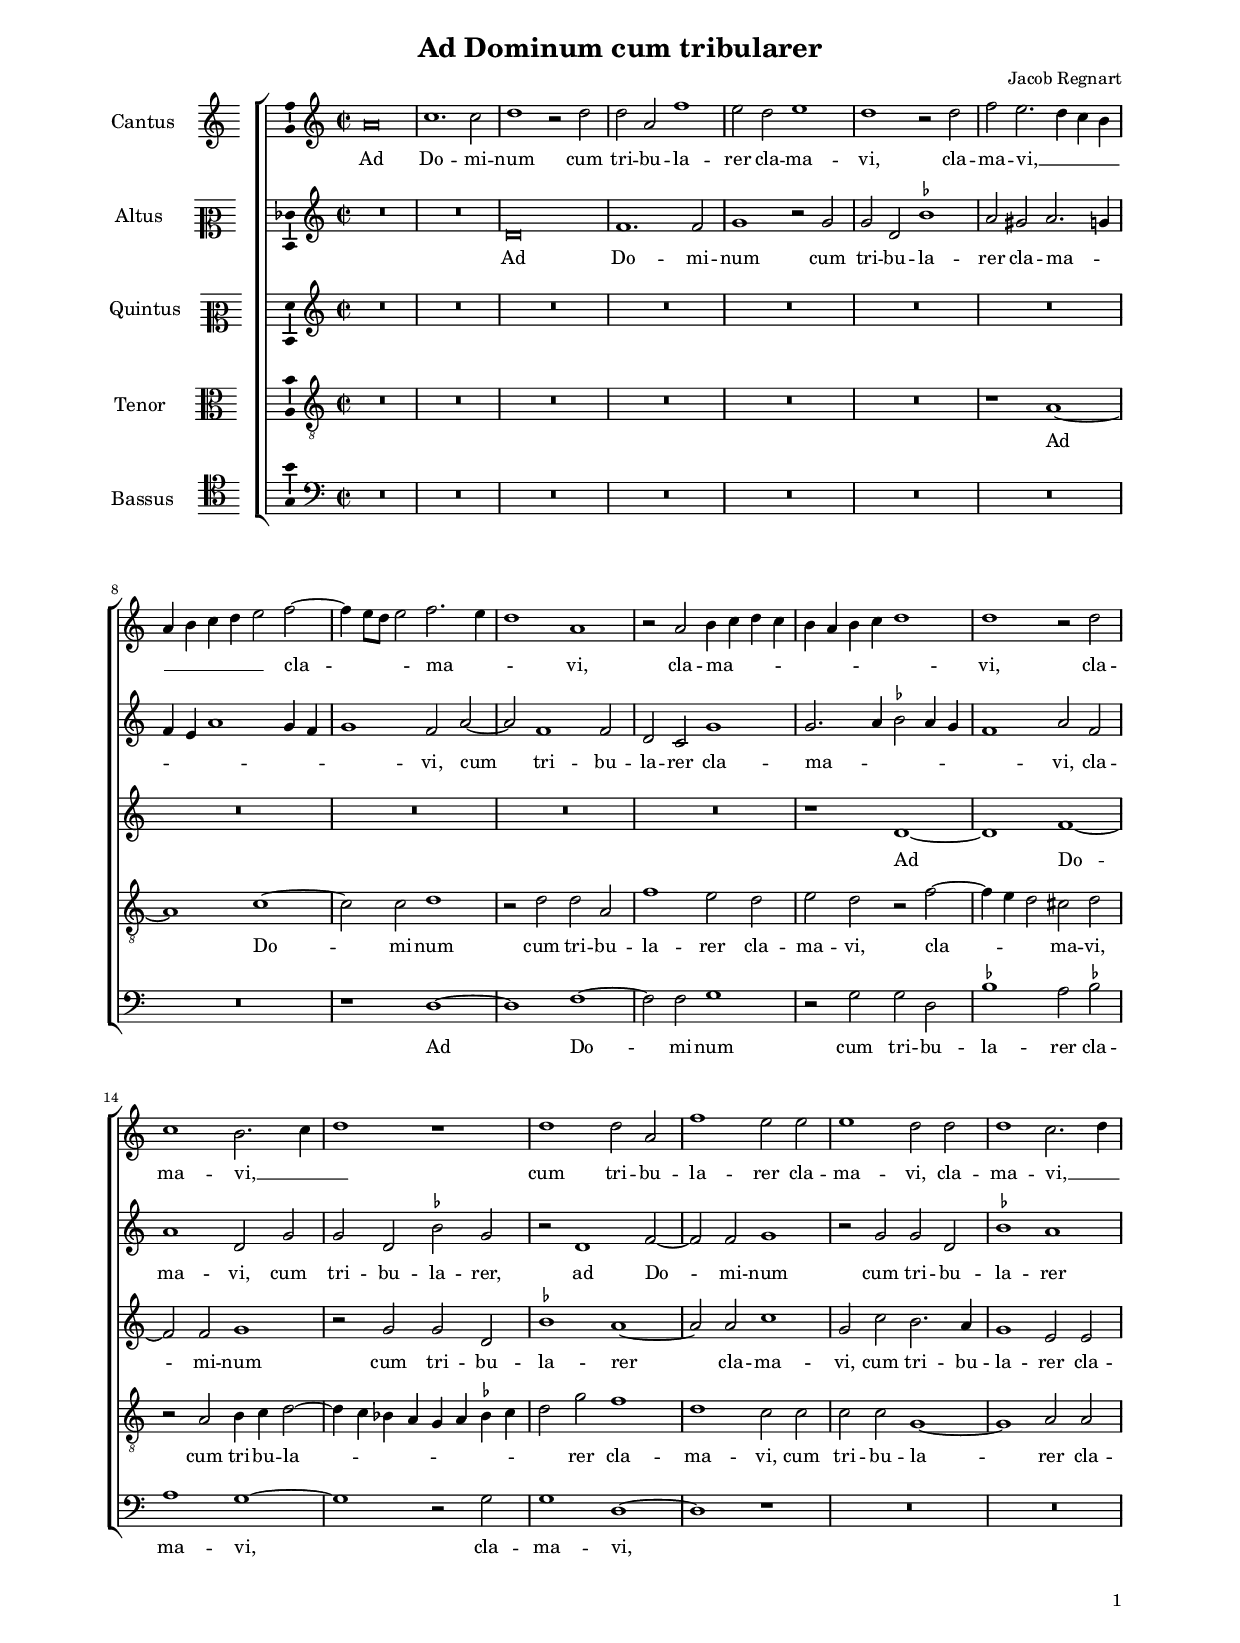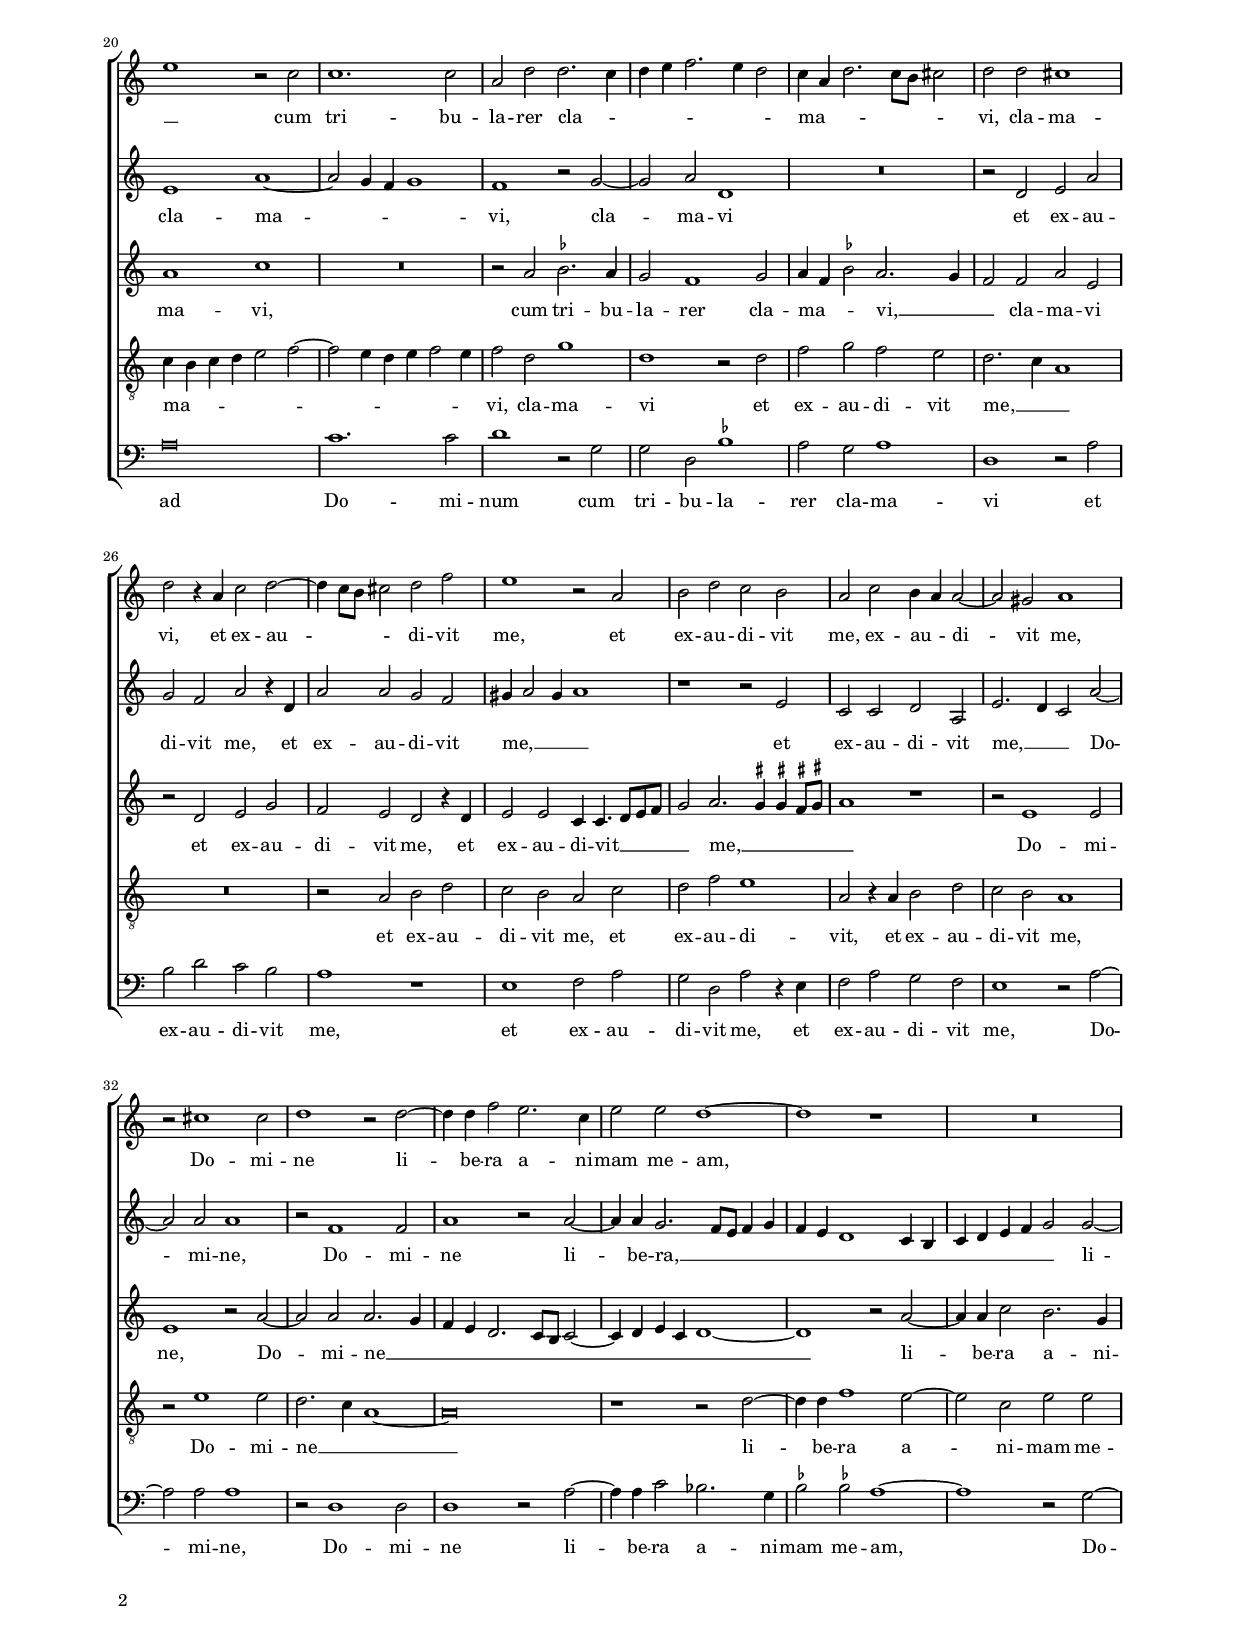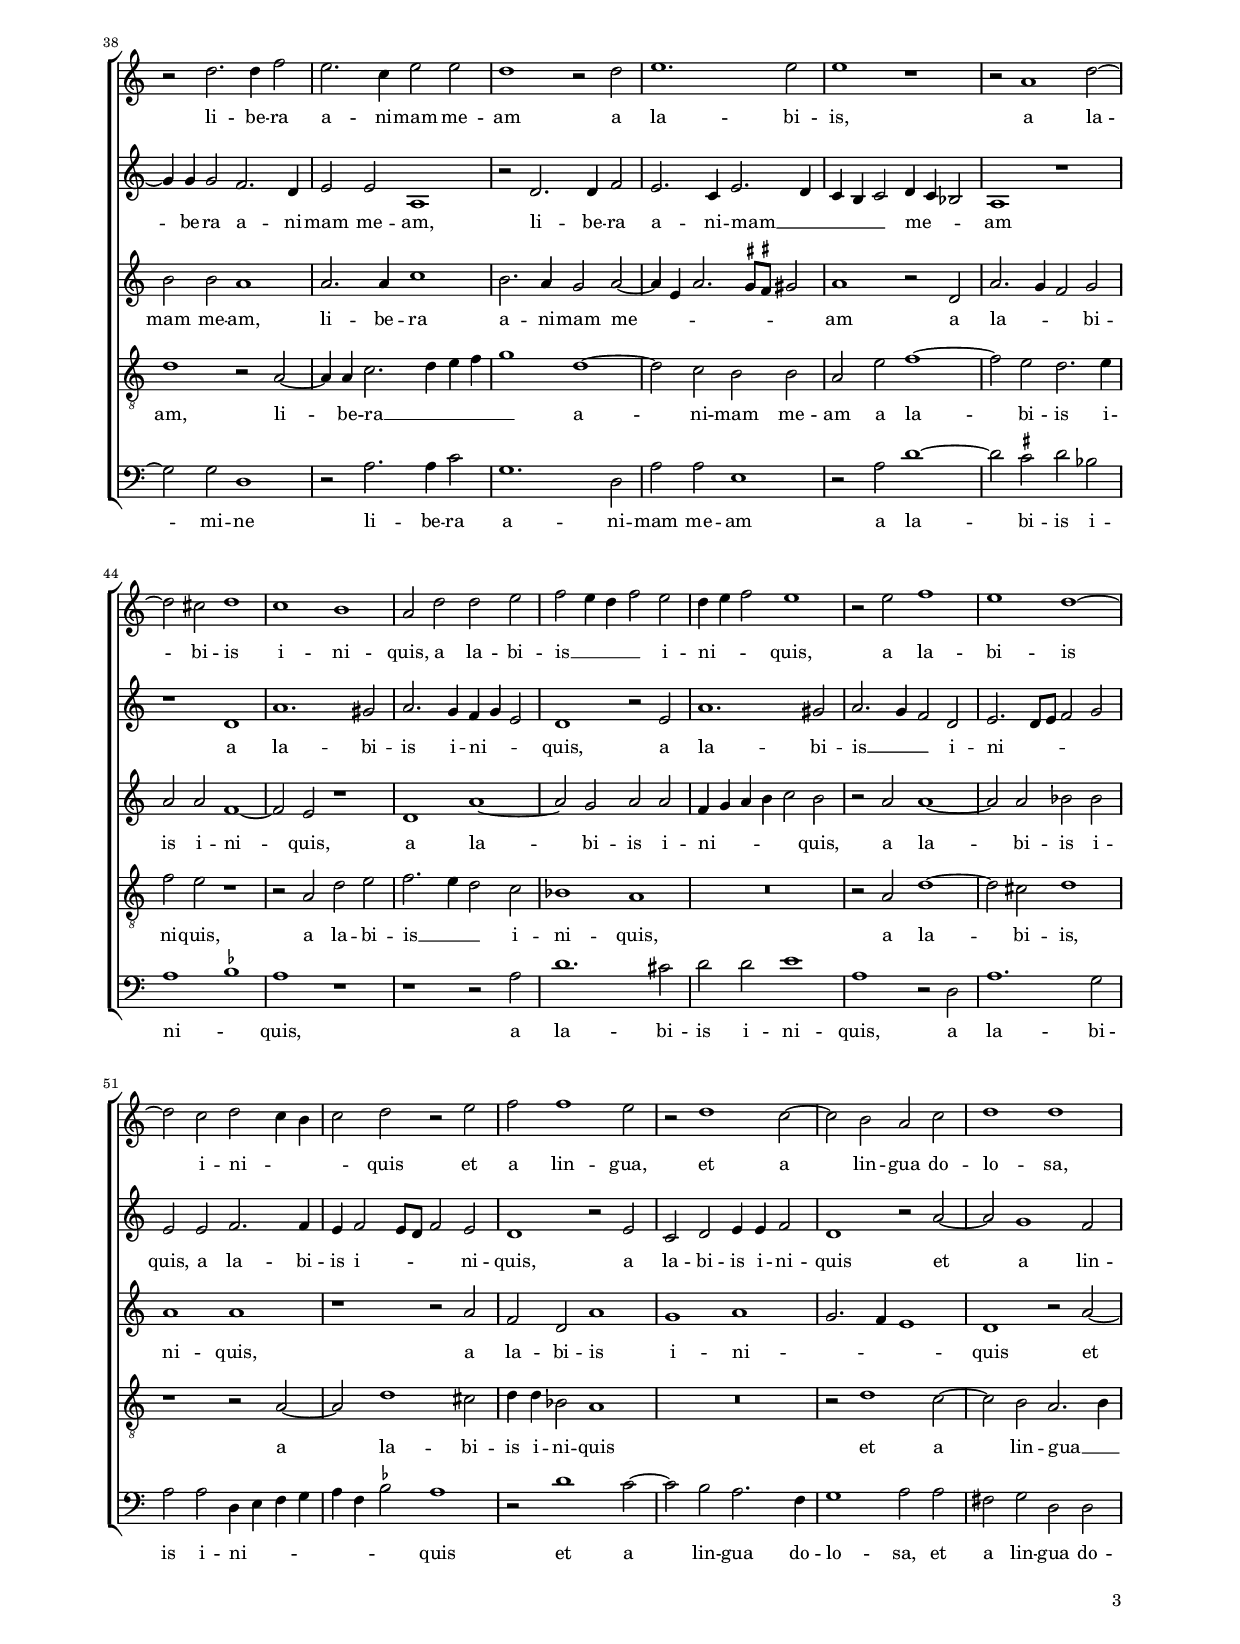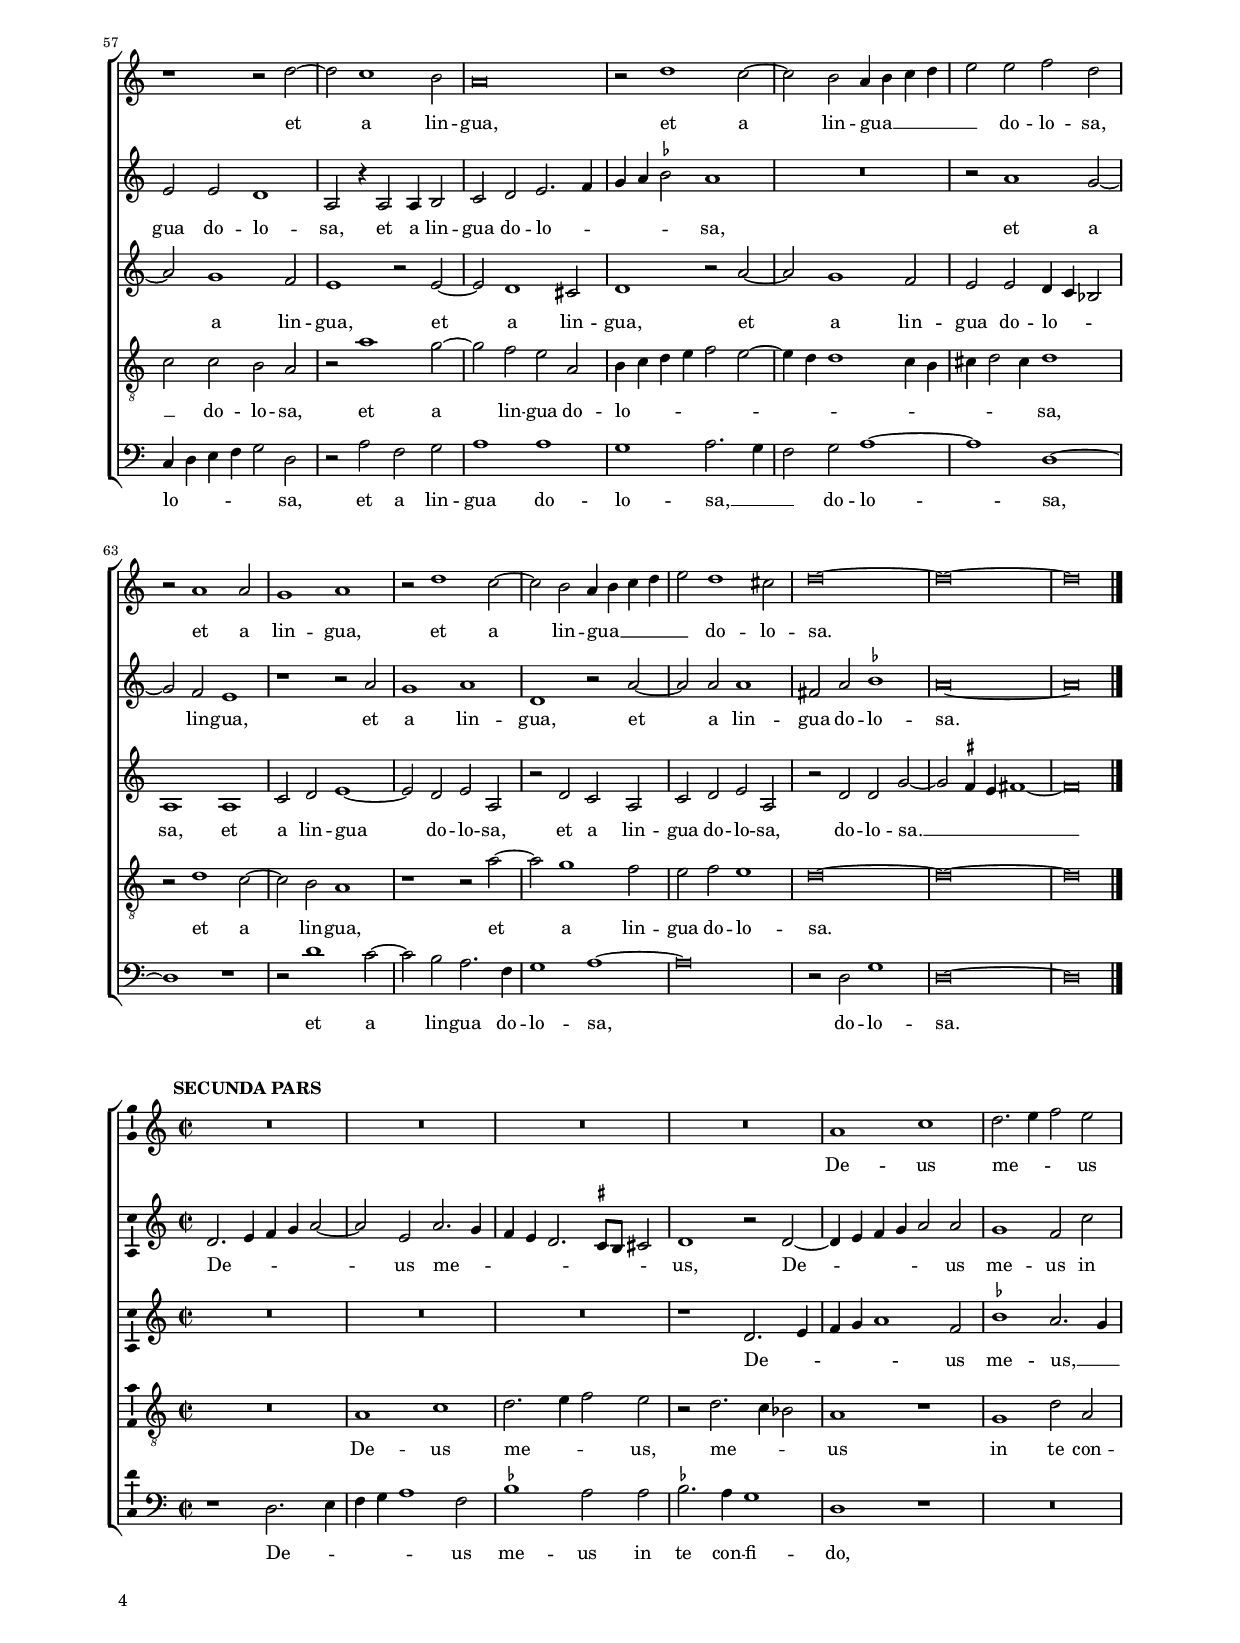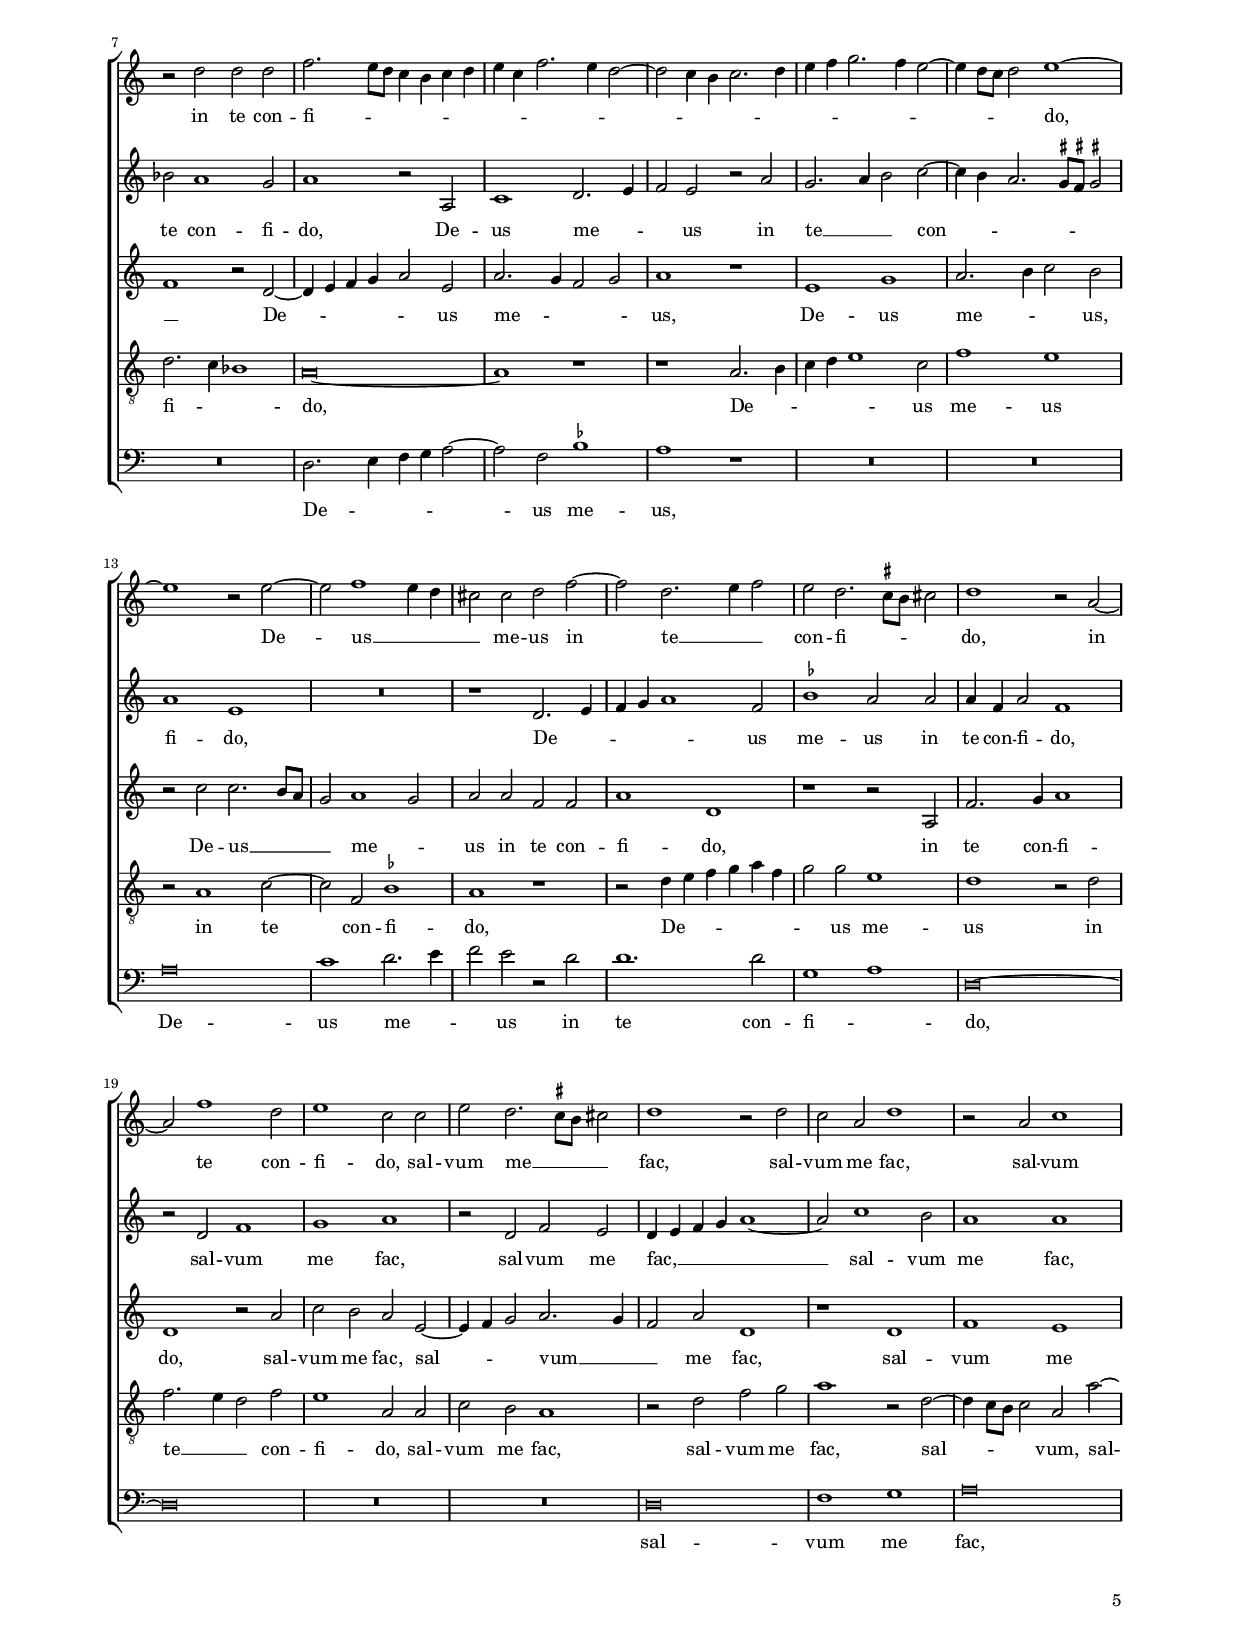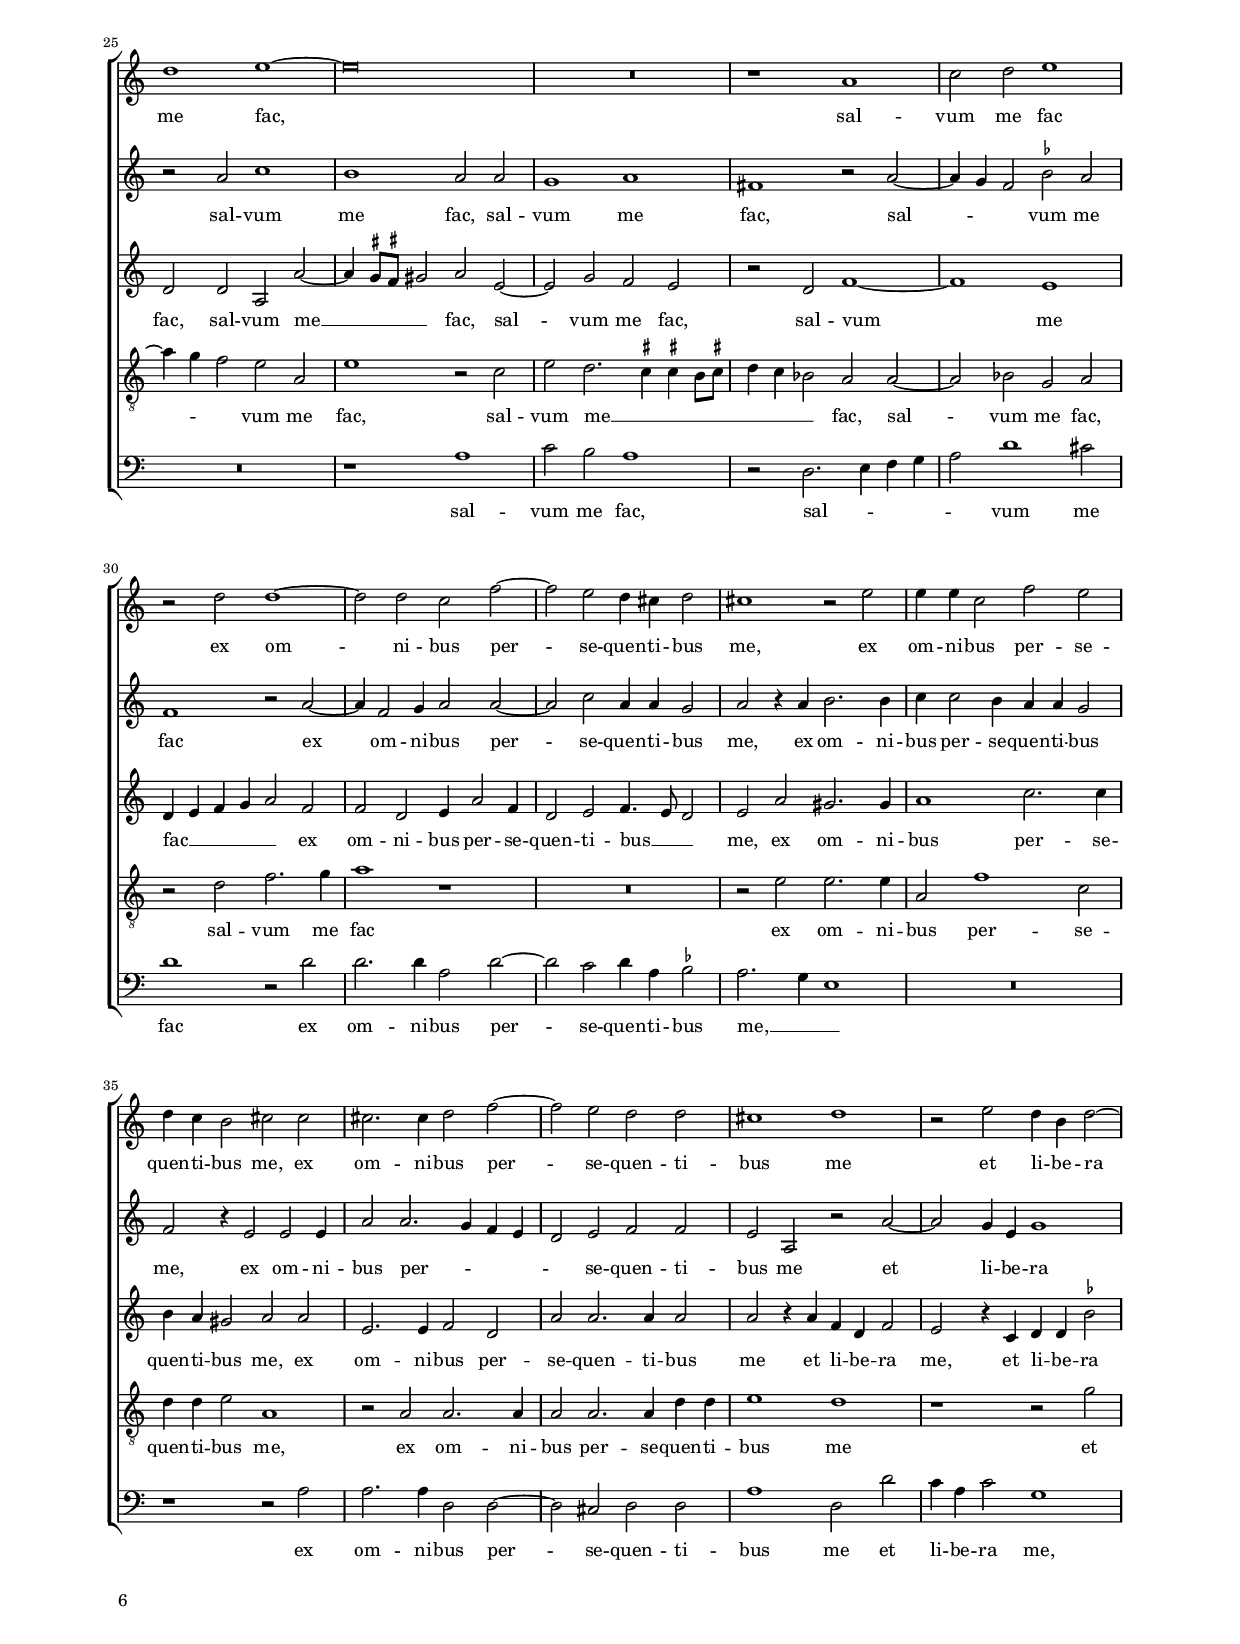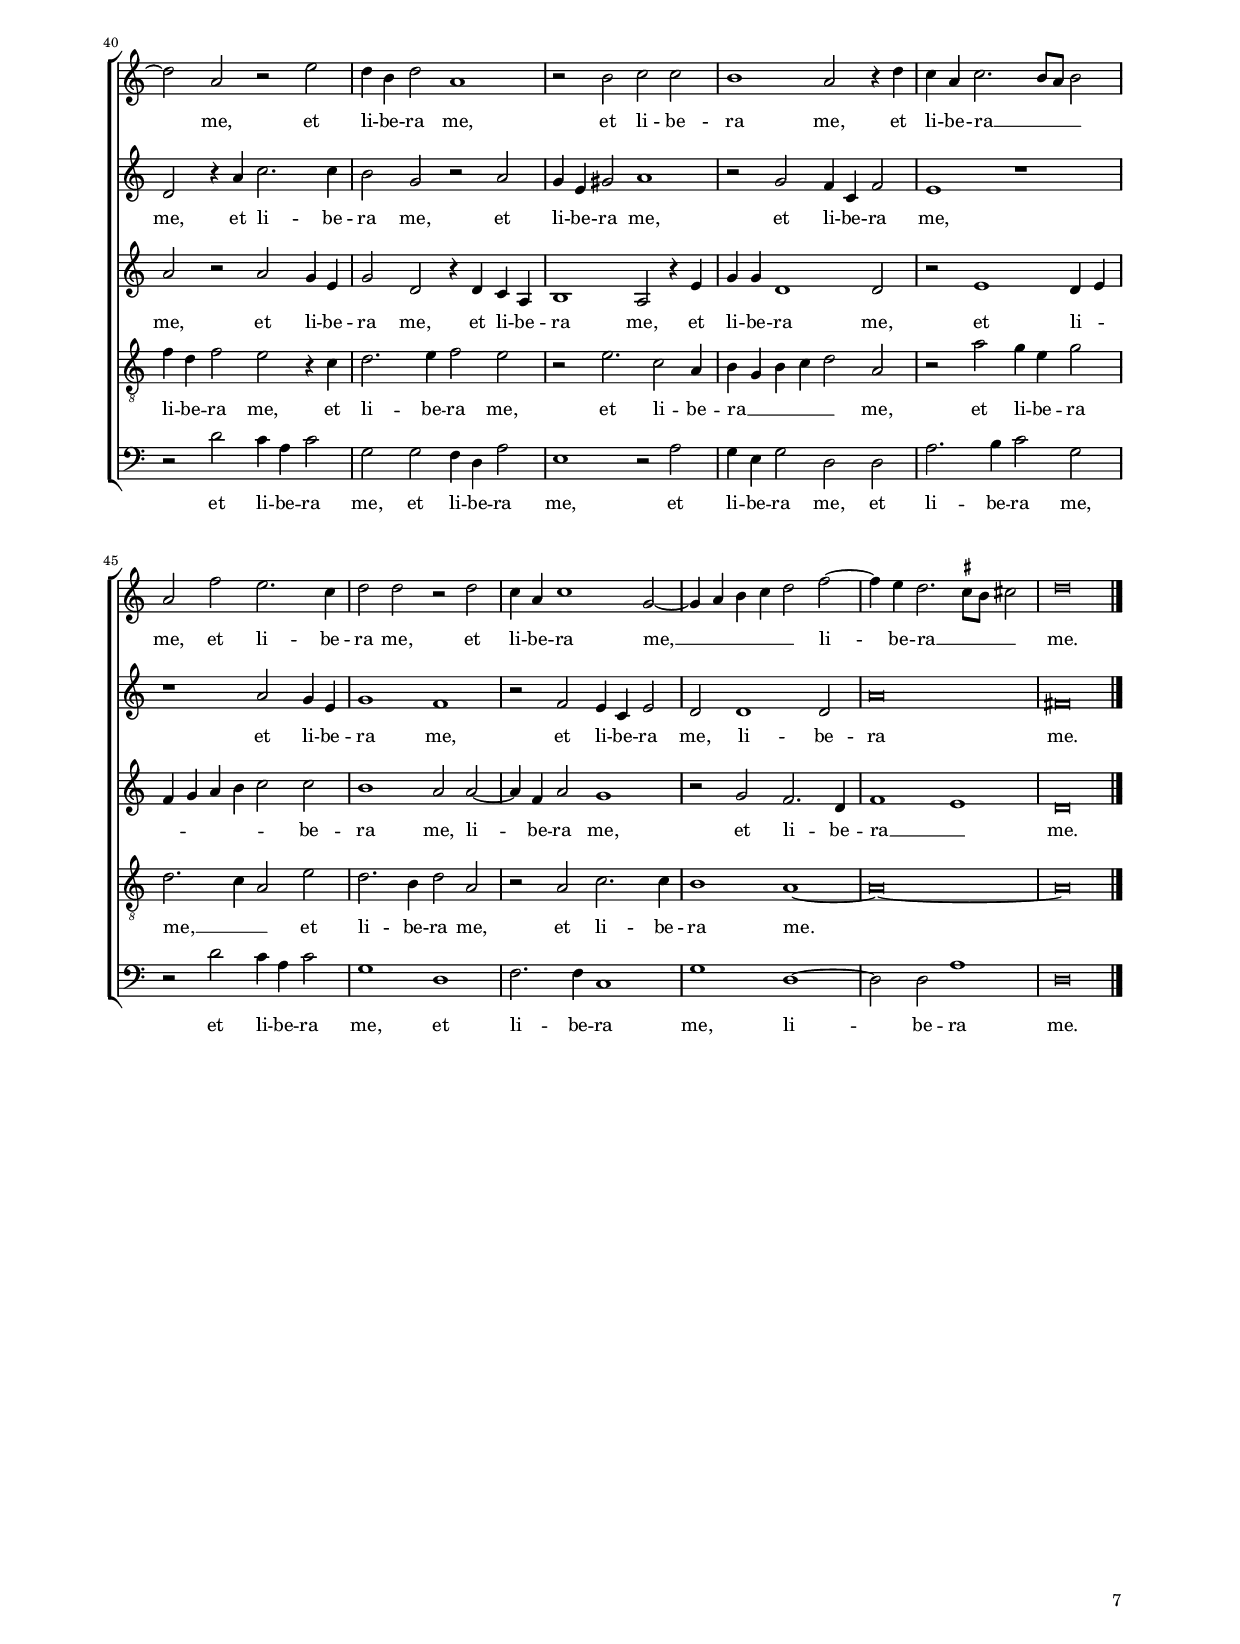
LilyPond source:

\header
{
  title="Ad Dominum cum tribularer"
  composer="Jacob Regnart"
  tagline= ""
}

\version "2.22.1"
\include "deutsch.ly"
#(set-global-staff-size 15)
% #(set-default-paper-size "letter")
#(ly:set-option 'point-and-click #f)

	
	ficta = { \once \set suggestAccidentals = ##t }
	
	forget = #(define-music-function (music) (ly:music?) #{
		\accidentalStyle forget
		$music
		\accidentalStyle default
		#})

\paper
	{
	top-margin = 1.8 \cm
	bottom-margin = 1.2 \cm
	left-margin = 2 \cm
	right-margin = 2 \cm
	ragged-bottom = ##f
	ragged-last-bottom = ##t
	print-page-number = ##f
	score-system-spacing = #'((basic-distance . 16) (minimum-distance . 14) (padding . 5) (strechability . 150))
	system-system-spacing = #'((basic-distance . 16) (minimum-distance . 14) (padding . 5) (strechability . 150))
    oddFooterMarkup=\markup   \fill-line { "" \fromproperty #'page:page-number-string }
    evenFooterMarkup=\markup  \fill-line { \fromproperty #'page:page-number-string "" }
    last-bottom-spacing = #'((basic-distance . 12) (minimum-distance . 7) (padding . 4))
%	systems-per-page = 3
    page-count = 7
%	min-systems-per-page = 3
	}

global = {
	\key c \major
	\time 2/2 \set Score.measureLength = #(ly:make-moment 2/1)
    \skip 1*2*70 \bar "|."
	}
	

incipitcantus = \markup { \score {
	{
	\set Staff.instrumentName = \markup { \fontsize #1 "Cantus" }
	\key c \major
	\clef violin
	s4 \bar ""
	}
	\layout  {
	raggedright = ##t
	indent = 1.8 \cm
	line-width = 2.5 \cm
	\context { \Staff \remove Time_signature_engraver }
	\override Staff.Clef.Y-extent = #'(0 . 0)
	}} \hspace #1 }
      
      
incipitaltus = \markup { \score {
	{
	\set Staff.instrumentName = \markup { \fontsize #1 "Altus" }
	\key c \major
	\clef mezzosoprano
	s4 \bar ""
	}
	\layout  {
	raggedright = ##t
	indent = 1.8 \cm
	line-width = 2.5 \cm
	\context { \Staff \remove Time_signature_engraver }
	\override Staff.Clef.Y-extent = #'(0 . 0)
	}} \hspace #1 }
      
      
incipitquintus = \markup { \score {
	{
	\set Staff.instrumentName = \markup { \fontsize #1 "Quintus" }
	\key c \major
	\clef mezzosoprano
	s4 \bar ""
	}
	\layout  {
	raggedright = ##t
	indent = 1.8 \cm
	line-width = 2.5 \cm
	\context { \Staff \remove Time_signature_engraver }
	\override Staff.Clef.Y-extent = #'(0 . 0)
	}} \hspace #1 }


incipittenor = \markup { \score {
	{
	\set Staff.instrumentName = \markup { \fontsize #1 "Tenor" }
	\key c \major
	\clef alto
	s4 \bar ""
	}
	\layout  {
	raggedright = ##t
	indent = 1.8 \cm
	line-width = 2.5 \cm
	\context { \Staff \remove Time_signature_engraver }
	\override Staff.Clef.Y-extent = #'(0 . 0)
	}} \hspace #1 }

      
incipitbassus = \markup { \score {
	{
	\set Staff.instrumentName = \markup { \fontsize #1 "Bassus" }
	\key c \major
	\clef tenor
	s4 \bar ""
	}
	\layout  {
	raggedright = ##t
	indent = 1.8 \cm
	line-width = 2.5 \cm
	\context { \Staff \remove Time_signature_engraver }
	\override Staff.Clef.Y-extent = #'(0 . 0)
	}} \hspace #1 }


cantus =  \relative c''
	{
	a\breve
	c1. c2
	d1 r2 d
	d2 a f'1
%5
	e2 d e1 |
	d1 r2 d
	f2 e2. d4 c h \break
	a4 h c d e2 f~
	f4 e8 d e2 f2. e4
%10
	d1 a |
	r2 a h4 c d c
	h4 a h c d1
	d1 r2 d \break
	c1 h2. c4
%15
	d1 r |
	d1 d2 a
	f'1 e2 e
	e1 d2 d
	d1 c2. d4 \pageBreak
%20
	e1 r2 c |
	c1. c2
	a2 d d2. c4
	d4 e f2. e4 d2
	c4 a d2. c8 h cis2
%25
	d2 d cis1 | \break
	d2 r4 a c2 d~
	d4 c8 h cis2 d f
	e1 r2 a,
	h2 d c h
%30
	a2 c h4 a a2~ |
	a2 gis a1 \break
	r2 cis1 cis2
	d1 r2 d~
	d4 d f2 e2. c4
%35
	e2 e d1~ |
	d1 r
	R\breve \pageBreak
	r2 d2. d4 f2
	e2. c4 e2 e
%40
	d1 r2 d |
	e1. e2
	e1 r
	r2 a,1 d2~ \break
	d2 cis d1
%45
	c1 h |
	a2 d d e
	f2 e4 d f2 e
	d4 e f2 e1
	r2 e f1
%50
	e1 d~ | \break
	d2 c d c4 h
	c2 d r e
	f2 f1 e2
	r2 d1 c2~
%55
	c2 h a c |
	d1 d \pageBreak
	r1 r2 d~
	d2 c1 h2
	a\breve
%60
	r2 d1 c2~ |
	c2 h a4 h c d
	e2 e f d \break
	r2 a1 a2
	g1 a
%65
	r2 d1 c2~ |
	c2 h a4 h c d
	e2 d1 cis2
	d\breve~
	d\breve~
%70
    d\breve |
    }


altus =  \relative c'
    {
	R\breve
	R\breve
	d\breve
	f1. f2
%5
	g1 r2 g |
	g2 d \ficta b'1
	a2 gis a2. g4
	f4 e a1 g4 f
	g1 f2 a~
%10
	a2 f1 f2 |
	d2 c g'1
	g2. a4 \ficta b2 a4 g
	f1 a2 f
	a1 d,2 g
%15
	g2 d \ficta b' g |
	r2 d1 f2~
	f2 f g1
	r2 g g2 d
	\ficta b'1 a
%20
	e1 a~ |
	a2 g4 f g1
	f1 r2 g~
	g2 a d,1
	R\breve
%25
	r2 d e a |
	g2 f a r4 d,
	a'2 a g f
	gis4 a2 gis4 a1
	r1 r2 e
%30
	c2 c d a |
	e'2. d4 c2 a'~
	a2 a a1
	r2 f1 f2
	a1 r2 a~
%35
	a4 a g2. f8 e f4 g |
	f4 e d1 c4 h
	c4 d e f g2 g~
	g4 g g2 f2. d4
	e2 e a,1
%40
	r2 d2. d4 f2 |
	e2. c4 e2. d4
	c4 h c2 d4 c b2
	a1 r
	r1 d
%45
	a'1. gis2 |
	a2. g4 f g e2
	d1 r2 e
	a1. gis2
	a2. g4 f2 d
%50
	e2. d8 e f2 g |
	e2 e f2. f4
	e4 f2 e8 d f2 e
	d1 r2 e
	c2 d e4 e f2
%55
	d1 r2 a'~ |
	a2 g1 f2
	e2 e d1
	a2 r4 a2 a4 h2
	c2 d e2. f4
%60
	g4 a \ficta b2 a1 |
	R\breve
	r2 a1 g2~
	g2 f e1
	r1 r2 a
%65
	g1 a |
	d,1 r2 a'~
	a2 a a1
	fis2 a \ficta b1
	a\breve~
%70
    a\breve |
	}


quintus =  \relative c'
	{
	R\breve
	R\breve
	R\breve
	R\breve
%5
	R\breve |
	R\breve
	R\breve
	R\breve
	R\breve
%10
	R\breve |
	R\breve
	r1 d~
	d1 f~
	f2 f g1
%15
	r2 g g d |
	\ficta b'1 a~
	a2 a c1
	g2 c h2. a4
	g1 e2 e
%20
	a1 c |
	R\breve
	r2 a \ficta b2. a4
	g2 f1 g2
	a4 f \ficta b2 a2. g4
%25
	f2 f a e |
	r2 d e g
	f2 e d r4 d
	e2 e c4 c4. d8 e f
	g2 a2. \ficta gis4 \ficta gis! \ficta fis8 \ficta gis!
%30
	a1 r |
	r2 e1 e2
	e1 r2 a~
	a2 a a2. g4
	f4 e d2. c8 h c2~
%35
	c4 d e c d1~ |
	d1 r2 a'~
	a4 a c2 h2. g4
	h2 h a1
	a2. a4 c1
%40
	h2. a4 g2 a~ |
	a4 e a2. \ficta gis8 \ficta fis gis!2
	a1 r2 d,
	a'2. g4 f2 g
	a2 a f1~
%45
	f2 e r1 |
	d1 a'~
	a2 g a a
	f4 g a h c2 h
	r2 a a1~
%50
	a2 a b b |
	a1 a
	r1 r2 a
	f2 d a'1
	g1 a
%55
	g2. f4 e1 |
	d1 r2 a'~
	a2 g1 f2
	e1 r2 e~
	e2 d1 cis2
%60
	d1 r2 a'~ |
	a2 g1 f2
	e2 e d4 c b2
	a1 a
	c2 d e1~
%65
	e2 d e a, |
	r2 d c a
	c2 d e a,
	r2 d d g~
	g2 \ficta fis4 e fis!1~
%70
    fis\breve |
	}


tenor  =  \relative c'
	{
	R\breve
	R\breve
	R\breve
	R\breve
%5
	R\breve |
	R\breve
	r1 a~
	a1 c~
	c2 c d1
%10
	r2 d d a |
	f'1 e2 d
	e2 d r f~
	f4 e d2 cis d
	r2 a h4 c d2~
%15
	d4 c b a g a \ficta b! c |
	d2 g f1
	d1 c2 c
	c2 c g1~
	g1 a2 a
%20
	c4 h c d e2 f~ |
	f2 e4 d e4 f2 e4
	f2 d g1
	d1 r2 d
	f2 g f e
%25
	d2. c4 a1 |
	R\breve
	r2 a h d
	c2 h a c
	d2 f e1
%30
	a,2 r4 a h2 d |
	c2 h a1
	r2 e'1 e2
	d2. c4 a1~
	a\breve
%35
	r1 r2 d~ |
	d4 d f1 e2~
	e2 c e e
	d1 r2 a~
	a4 a c2. d4 e f
%40
	g1 d~ |
	d2 c h h
	a2 e' f1~
	f2 e d2. e4
	f2 e r1
%45
	r2 a, d e |
	f2. e4 d2 c
	b1 a
	R\breve
	r2 a d1~
%50
	d2 cis d1 |
	r1 r2 a~
	a2 d1 cis2
	d4 d b2 a1
	R\breve
%55
	r2 d1 c2~ |
	c2 h a2. h4
	c2 c h a
	r2 a'1 g2~
	g2 f e a,
%60
	h4 c d e f2 e~ |
	e4 d d1 c4 h
	cis4 d2 cis4 d1
	r2 d1 c2~
	c2 h a1
%65
	r1 r2 a'~ |
	a2 g1 f2
	e2 f e1
	d\breve~
	d\breve~
%70
	d\breve |
    }


bassus  =  \relative c
	{
	R\breve
	R\breve
	R\breve
	R\breve
%5
	R\breve |
	R\breve
	R\breve
	R\breve
	r1 d~
%10
	d1 f~ |
	f2 f g1
	r2 g g d
	\ficta b'1 a2 \ficta b!
	a1 g~
%15
	g1 r2 g |
	g1 d~
	d1 r
	R\breve
	R\breve
%20
	a'\breve |
	c1. c2
	d1 r2 g,
	g2 d \ficta b'1
	a2 g a1
%25
	d,1 r2 a' |
	h2 d c h
	a1 r
	e1 f2 a
	g2 d a'2 r4 e
%30
	f2 a g f |
	e1 r2 a~
	a2 a a1
	r2 d,1 d2
	d1 r2 a'~
%35
	a4 a c2 b2. g4 |
	\ficta b2 \ficta b! a1~
	a1 r2 g~
	g2 g d1
	r2 a'2. a4 c2
%40
	g1. d2 |
	a'2 a e1
	r2 a d1~
	d2 \ficta cis2 d2 b
	a1 \ficta b
%45
	a1 r |
	r1 r2 a
	d1. cis2
	d2 d e1
	a,1 r2 d,
%50
	a'1. g2 |
	a2 a d,4 e f g
	a4 f \ficta b2 a1
	r2 d1 c2~
	c2 h a2. f4
%55
	g1 a2 a |
	fis2 g d d
	c4 d e f g2 d
	r2 a' f g
	a1 a
%60
	g1 a2. g4 |
	f2 g a1~
	a1 d,~
	d1 r
	r2 d'1 c2~
%65
	c2 h a2. f4 |
	g1 a~
	a\breve
	r2 d, g1
	d\breve~
%70
    d\breve |
	}


lyricscantus = \lyricmode {
	Ad Do -- mi -- num cum tri -- bu -- la -- rer cla -- ma -- vi,
        cla -- ma -- vi, __ _ _ _ _ _ _ _ _
        cla -- _ _ _ ma -- _ _ vi,
        cla -- ma -- _ _ _ _ _ _ _ _ vi,
        cla -- ma -- vi, __ _ _
        cum tri -- bu -- la -- rer cla -- ma -- vi,
        cla -- ma -- vi, __ _ _
        cum tri -- bu -- la -- rer cla -- _ _ _ _ _ _ ma -- _ _ _ _ _ vi,
        cla -- ma -- vi,
        et ex -- au -- _ _ _ di -- vit me,
        et ex -- au -- di -- vit me,
        ex -- au -- _ di -- vit me,
        Do -- mi -- ne
        li -- be -- ra a -- ni -- mam me -- am,
        li -- be -- ra a -- ni -- mam me -- am
        a la -- bi -- is,
        a la -- bi -- is i -- ni -- quis,
        a la -- bi -- is __ _ _ _ i -- ni -- _ _ quis,
        a la -- bi -- is i -- ni -- _ _ _ quis
        et a lin -- gua,
        et a lin -- gua do -- lo -- sa,
        et a lin -- gua,
        et a lin -- gua __ _ _ _ _ do -- lo -- sa,
        et a lin -- gua,
        et a lin -- gua __ _ _ _ _ do -- lo -- sa.
	}


lyricsaltus = \lyricmode {
	Ad Do -- mi -- num cum tri -- bu -- la -- rer cla -- ma -- _ _ _ _ _ _ _ vi,
        cum tri -- bu -- la -- rer cla -- ma -- _ _ _ _ _ vi,
        cla -- ma -- vi,
        cum tri -- bu -- la -- rer,
        ad Do -- mi -- num cum tri -- bu -- la -- rer cla -- ma -- _ _ _ vi,
        cla -- ma -- vi
        et ex -- au -- di -- vit me,
        et ex -- au -- di -- vit me, __ _ _ _
        et ex -- au -- di -- vit me, __ _ _
        Do -- mi -- ne,
        Do -- mi -- ne
        li -- be -- ra, __ _ _ _ _ _ _ _ _ _ _ _ _ _ _
        li -- be -- ra a -- ni -- mam me -- am,
        li -- be -- ra a -- ni -- mam __ _ _ _ _ me -- _ _ am
        a la -- bi -- is i -- ni -- _ _ quis,
        a la -- bi -- is __ _ _ i -- ni -- _ _ _ _ quis,
        a la -- bi -- is i -- _ _ _ ni -- quis,
        a la -- bi -- is i -- ni -- quis
        et a lin -- gua do -- lo -- sa,
        et a lin -- gua do -- lo -- _ _ _ _ sa,
        et a lin -- gua,
        et a lin -- gua,
        et a lin -- gua do -- lo -- sa.
	}


lyricsquintus = \lyricmode {
	Ad Do -- mi -- num cum tri -- bu -- la -- rer cla -- ma -- vi,
        cum tri -- bu -- la -- rer cla -- ma -- vi,
        cum tri -- bu -- la -- rer cla -- ma -- _ _ vi, __ _ _
        cla -- ma -- vi
        et ex -- au -- di -- vit me,
        et ex -- au -- di -- vit __ _ _ _ _ me, __ _ _ _ _ _
        Do -- mi -- ne,
        Do -- mi -- ne __ _ _ _ _ _ _ _ _ _ _ _
        li -- be -- ra a -- ni -- mam me -- am,
        li -- be -- ra a -- ni -- mam me -- _ _ _ _ _ am
        a la -- _ _ bi -- is i -- ni -- quis,
        a la -- bi -- is i -- ni -- _ _ _ _ quis,
        a la -- bi -- is i -- ni -- quis,
        a la -- bi -- is i -- ni -- _ _ _ quis
        et a lin -- gua,
        et a lin -- gua,
        et a lin -- gua do -- lo -- _ _ sa,
        et a lin -- gua do -- lo -- sa,
        et a lin -- gua do -- lo -- sa,
        do -- lo -- sa. __ _ _ _
	}


lyricstenor = \lyricmode {
	Ad Do -- mi -- num cum tri -- bu -- la -- rer cla -- ma -- vi,
        cla -- _ _ ma -- vi,
        cum tri -- bu -- la -- _ _ _ _ _ _ _ _ rer cla -- ma -- vi,
        cum tri -- bu -- la -- rer cla -- ma -- _ _ _ _ _ _ _ _ _ _ vi,
        cla -- ma -- vi
        et ex -- au -- di -- vit me, __ _ _
        et ex -- au -- di -- vit me,
        et ex -- au -- di -- vit,
        et ex -- au -- di -- vit me,
        Do -- mi -- ne __ _ _
        li -- be -- ra a -- ni -- mam me -- am,
        li -- be -- ra __ _ _ _ _ a -- ni -- mam me -- am
        a la -- bi -- is i -- ni -- quis,
        a la -- bi -- is __ _ _ i -- ni -- quis,
        a la -- bi -- is,
        a la -- bi -- is i -- ni -- quis
        et a lin -- gua __ _ _ do -- lo -- sa,
        et a lin -- gua do -- lo -- _ _ _ _ _ _ _ _ _ _ _ _ sa,
        et a lin -- gua,
        et a lin -- gua do -- lo -- sa.
	}


lyricsbassus = \lyricmode {
	Ad Do -- mi -- num cum tri -- bu -- la -- rer cla -- ma -- vi,
        cla -- ma -- vi,
        ad Do -- mi -- num cum tri -- bu -- la -- rer cla -- ma -- vi
        et ex -- au -- di -- vit me,
        et ex -- au -- di -- vit me,
        et ex -- au -- di -- vit me,
        Do -- mi -- ne,
        Do -- mi -- ne
        li -- be -- ra a -- ni -- mam me -- am,
        Do -- mi -- ne
        li -- be -- ra a -- ni -- mam me -- am
        a la -- bi -- is i -- ni -- _ quis,
        a la -- bi -- is i -- ni -- quis,
        a la -- bi -- is i -- ni -- _ _ _ _ _ _ quis
        et a lin -- gua do -- lo -- sa,
        et a lin -- gua do -- lo -- _ _ _ _ sa,
        et a lin -- gua do -- lo -- sa, __ _ _
        do -- lo -- sa,
        et a lin -- gua do -- lo -- sa,
        do -- lo -- sa.
	}


\score
{  
	\transpose c c {
	\new ChoirStaff \with { \override StaffGrouper.staff-staff-spacing.basic-distance = #12 }
	<<

	\new Staff << \global
	\new Voice="v1" {
		\set Staff.instrumentName=\incipitcantus
		\set Staff.midiInstrument = "reed organ"
		\clef violin
		\cantus }
	\new Lyrics \lyricsto "v1" {\lyricscantus }
	>>


	\new Staff << \global
	\new Voice="v2" {
		\set Staff.instrumentName=\incipitaltus
		\set Staff.midiInstrument = "reed organ"
        \clef violin % "G_8"
		\altus}
	\new Lyrics \lyricsto "v2" {\lyricsaltus }
	>>


	\new Staff << \global
	\new Voice="v5" {
		\set Staff.instrumentName=\incipitquintus
		\set Staff.midiInstrument = "reed organ"
        \clef violin % "G_8"
		\quintus}
	\new Lyrics \lyricsto "v5" {\lyricsquintus }
	>>


	\new Staff << \global
	\new Voice="v3" {
		\set Staff.instrumentName=\incipittenor
		\set Staff.midiInstrument = "reed organ"
		\clef "G_8"
		\tenor }
	\new Lyrics \lyricsto "v3" {\lyricstenor }
	>>


	\new Staff << \global
	\new Voice="v4" {
		\set Staff.instrumentName=\incipitbassus
		\set Staff.midiInstrument = "reed organ"
		\clef bass
		\bassus }
	\new Lyrics \lyricsto "v4" {\lyricsbassus}
	>>

	>>
	} % transpose

	\layout
	{
	indent = 2.5 \cm
	\context { \Staff \override TimeSignature.break-visibility = #end-of-line-invisible }
	\context { \Lyrics \override VerticalAxisGroup.nonstaff-relatedstaff-spacing.padding = #1.4 }
%	\context { \Lyrics \override LyricText.font-size = #1 }
	\context { \Staff \consists "Ambitus_engraver" }
	\context { \Score \override BarNumber.padding = #2 }
	\context { \Voice \override NoteHead.style = #'baroque }
	}


\midi
	{
    \tempo 2 = 90
	}

}

%%%%%%%%%%%%%%%%%%%%  SECUNDA PARS %%%%%%%%%%%%%%%%%%%%


global = {
	\key c \major
	\time 2/2 \set Score.measureLength = #(ly:make-moment 2/1)
    \skip 1*2*50 \bar "|."
	}


cantus =  \relative c''
	{
	R\breve
	R\breve
	R\breve
	R\breve
%5
	a1 c |
	d2. e4 f2 e \pageBreak
	r2 d d d
	f2. e8 d c4 h c d
	e4 c f2. e4 d2~
%10
	d2 c4 h c2. d4 |
	e4 f g2. f4 e2~
	e4 d8 c d2 e1~ \break
	e1 r2 e~
	e2 f1 e4 d
%15
	cis2 cis d f~ |
	f2 d2. e4 f2
	e2 d2. \ficta cis8 h cis!2
	d1 r2 a~ \break
	a2 f'1 d2
%20
	e1 c2 c |
	e2 d2. \ficta cis8 h cis!2
	d1 r2 d
	c2 a d1
	r2 a c1 \pageBreak
%25
	d1 e~ |
	e\breve
	R\breve
	r1 a,
	c2 d e1 \break
%30
	r2 d d1~ |
	d2 d c f~
	f2 e d4 cis d2
	cis1 r2 e
	e4 e c2 f e \break
%35
	d4 c h2 cis cis |
	cis2. cis4 d2 f~
	f2 e d d
	cis1 d
	r2 e d4 h d2~ \pageBreak
%40
	d2 a r e' |
	d4 h d2 a1
	r2 h c c
	h1 a2 r4 d
	c4 a c2. h8 a h2 \break
%45
	a2 f' e2. c4 |
	d2 d r d
	c4 a c1 g2~
	g4 a h c d2 f~
	f4 e d2. \ficta cis8 h cis!2
%50
	d\breve |
    }


altus =  \relative c'
    {
	d2. e4 f g a2~
	a2 e a2. g4
	f4 e d2. \ficta cis8 h cis!2
	d1 r2 d~
%5
	d4 e f g a2 a |
	g1 f2 c'
	b2 a1 g2
	a1 r2 a,
	c1 d2. e4
%10
	f2 e r a |
	g2. a4 h2 c~
	c4 h a2. \ficta gis8 \ficta fis \ficta gis!2
	a1 e
	R\breve
%15
	r1 d2. e4 |
	f4 g a1 f2
	\ficta b1 a2 a
	a4 f a2 f1
	r2 d f1
%20
	g1 a |
	r2 d, f e
	d4 e f g a1~
	a2 c1 h2
	a1 a
%25
	r2 a c1 |
	h1 a2 a
	g1 a
	fis1 r2 a~
	a4 g f2 \ficta b a
%30
	f1 r2 a~ |
	a4 f2 g4 a2 a~
	a2 c a4 a g2
	a2 r4 a h2. h4
	c4 c2 h4 a a g2
%35
	f2 r4 e2 e e4 |
	a2 a2. g4 f e
	d2 e f f
	e2 a, r a'~
	a2 g4 e g1
%40
	d2 r4 a' c2. c4 |
	h2 g r a
	g4 e gis2 a1
	r2 g f4 c f2
	e1 r
%45
	r1 a2 g4 e |
	g1 f
	r2 f e4 c e2
	d2 d1 d2
	a'\breve
%50
	fis\breve |
	}


quintus =  \relative c'
	{
	R\breve
	R\breve
	R\breve
	r1 d2. e4
%5
	f4 g a1 f2 |
	\ficta b1 a2. g4
	f1 r2 d~
	d4 e f g a2 e
	a2. g4 f2 g
%10
	a1 r |
	e1 g
	a2. h4 c2 h
	r2 c c2. h8 a
	g2 a1 g2
%15
	a2 a f f |
	a1 d,
	r1 r2 a
	f'2. g4 a1
	d,1 r2 a'
%20
	c2 h a e~ |
	e4 f g2 a2. g4
	f2 a d,1
	r1 d
	f1 e
%25
	d2 d a a'~ |
	a4 \ficta gis8 \ficta fis gis!2 a e~
	e2 g f e
	r2 d f1~
	f1 e
%30
	d4 e f g a2 f |
	f2 d e4 a2 f4
	d2 e f4. e8 d2
	e2 a gis2. gis4
	a1 c2. c4
%35
	h4 a gis2 a a |
	e2. e4 f2 d
	a'2 a2. a4 a2
	a2 r4 a f d f2
	e2 r4 c d d \ficta b'2
%40
	a2 r a g4 e |
	g2 d r4 d c a
	h1 a2 r4 e'
	g4 g d1 d2
	r2 e1 d4 e
%45
	f4 g a h c2 c |
	h1 a2 a~
	a4 f a2 g1
	r2 g f2. d4
	f1 e
%50
	d\breve |
	}


tenor  =  \relative c'
	{
	R\breve
	a1 c
	d2. e4 f2 e
	r2 d2. c4 b2
%5
	a1 r |
	g1 d'2 a
	d2. c4 b1
	a\breve~
	a1 r
%10
	r1 a2. h4 |
	c4 d e1 c2
	f1 e
	r2 a,1 c2~
	c2 f, \ficta b1
%15
	a1 r |
	r2 d4 e f g a f
	g2 g e1
	d1 r2 d
	f2. e4 d2 f
%20
	e1 a,2 a |
	c2 h a1
	r2 d f g
	a1 r2 d,~
	d4 c8 h c2 a2 a'~
%25
	a4 g f2 e a, |
	e'1 r2 c
	e2 d2. \ficta cis4 \ficta cis! h8 \ficta cis!
	d4 c b2 a a~ |
	a2 b g a
%30
	r2 d f2. g4 |
	a1 r
	R\breve
	r2 e e2. e4
	a,2 f'1 c2
%35
	d4 d e2 a,1 |
	r2 a a2. a4
	a2 a2. a4 d d
	e1 d
	r1 r2 g
%40
	f4 d f2 e r4 c |
	d2. e4 f2 e
	r2 e2. c2 a4
	h4 g h c d2 a
	r2 a' g4 e g2
%45
	d2. c4 a2 e' |
	d2. h4 d2 a
	r2 a c2. c4
	h1 a~
	a\breve~
%50
	a\breve |
    }


bassus  =  \relative c
	{
	r1 d2. e4
	f4 g a1 f2
	\ficta b1 a2 a
	\ficta b2. a4 g1
%5
	d1 r |
	R\breve
	R\breve
	d2. e4 f g a2~
	a2 f \ficta b1
%10
	a1 r |
	R\breve
	R\breve
	a\breve
	c1 d2. e4
%15
	f2 e r d |
	d1. d2
	g,1 a
	d,\breve~
	d\breve
%20
	R\breve |
	R\breve
	d\breve
	f1 g
	a\breve
%25
	R\breve |
	r1 a
	c2 h a1
	r2 d,2. e4 f g
	a2 d1 cis2
%30
	d1 r2 d |
	d2. d4 a2 d~
	d2 c d4 a \ficta b2
	a2. g4 e1
	R\breve
%35
	r1 r2 a |
	a2. a4 d,2 d~
	d2 cis d d
	a'1 d,2 d'
	c4 a c2 g1
%40
	r2 d' c4 a c2 |
	g2 g f4 d a'2
	e1 r2 a
	g4 e g2 d d
	a'2. h4 c2 g
%45
	r2 d' c4 a c2 |
	g1 d
	f2. f4 c1
	g'1 d~
	d2 d a'1
%50
	d,\breve |
	}


lyricscantus = \lyricmode {
	De -- us me -- _ _ us
        in te con -- fi -- _ _ _ _ _ _ _ _ _ _ _ _ _ _ _ _ _ _ _ _ _ _ _ do,
        De -- us __ _ _ _ me -- us
        in te __ _ _ con -- fi -- _ _ _ do,
        in te con -- fi -- do,
        sal -- vum me __ _ _ _ fac,
        sal -- vum me fac,
        sal -- vum me fac,
        sal -- vum me fac
        ex om -- ni -- bus per -- se -- quen -- ti -- bus me,
        ex om -- ni -- bus per -- se -- quen -- ti -- bus me,
        ex om -- ni -- bus per -- se -- quen -- ti -- bus me
        et li -- be -- ra me,
        et li -- be -- ra me,
        et li -- be -- ra me,
        et li -- be -- ra __ _ _ _ me,
        et li -- be -- ra me,
        et li -- be -- ra me, __ _ _ _ _
        li -- be -- ra __ _ _ _ me.
	}


lyricsaltus = \lyricmode {
	De -- _ _ _ _ us me -- _ _ _ _ _ _ _ us,
        De -- _ _ _ _ us me -- us
        in te con -- fi -- do,
        De -- us me -- _ _ us
        in te __ _ _ con -- _ _ _ _ _ fi -- do,
        De -- _ _ _ _ us me -- us
        in te con -- fi -- do,
        sal -- vum me fac,
        sal -- vum me fac, __ _ _ _ _ 
        sal -- vum me fac,
        sal -- vum me fac,
        sal -- vum me fac,
        sal -- _ _ vum me fac
        ex om -- ni -- bus per -- se -- quen -- ti -- bus me,
        ex om -- ni -- bus per -- se -- quen -- ti -- bus me,
        ex om -- ni -- bus per -- _ _ _ _ se -- quen -- ti -- bus me
        et li -- be -- ra me,
        et li -- be -- ra me,
        et li -- be -- ra me,
        et li -- be -- ra me,
        et li -- be -- ra me,
        et li -- be -- ra me,
        li -- be -- ra me.
	}


lyricsquintus = \lyricmode {
	De -- _ _ _ _ us me -- us, __ _ _
        De -- _ _ _ _ us me -- _ _ _ us,
        De -- us me -- _ _ us,
        De -- us __ _ _ _ me -- _ us
        in te con -- fi -- do,
        in te con -- fi -- do,
        sal -- vum me fac,
        sal -- _ _ vum __ _ _ me fac,
        sal -- vum me fac,
        sal -- vum me __ _ _ _ fac,
        sal -- vum me fac,
        sal -- vum me fac __ _ _ _ _
        ex om -- ni -- bus per -- se -- quen -- ti -- bus __ _ _ me,
        ex om -- ni -- bus per -- se -- quen -- ti -- bus me,
        ex om -- ni -- bus per -- se -- quen -- ti -- bus me
        et li -- be -- ra me,
        et li -- be -- ra me,
        et li -- be -- ra me,
        et li -- be -- ra me,
        et li -- be -- ra me,
        et li -- _ _ _ _ _ _ be -- ra me,
        li -- be -- ra me,
        et li -- be -- ra __ _ me.
	}


lyricstenor = \lyricmode {
	De -- us me -- _ _ us,
        me -- _ _ us
        in te con -- fi -- _ _ do,
        De -- _ _ _ _ us me -- us
        in te con -- fi -- do,
        De -- _ _ _ _ _ _ us me -- us
        in te __ _ _ con -- fi -- do,
        sal -- vum me fac,
        sal -- vum me fac,
        sal -- _ _ _ vum,
        sal -- _ _ vum me fac,
        sal -- vum me __ _ _ _ _ _ _ _ fac,
        sal -- vum me fac,
        sal -- vum me fac
        ex om -- ni -- bus per -- se -- quen -- ti -- bus me,
        ex om -- ni -- bus per -- se -- quen -- ti -- bus me
        et li -- be -- ra me,
        et li -- be -- ra me,
        et li -- be -- ra __ _ _ _ _ me,
        et li -- be -- ra me, __ _ _
        et li -- be -- ra me,
        et li -- be -- ra me.
	}


lyricsbassus = \lyricmode {
	De -- _ _ _ _ us me -- us
        in te con -- fi -- do,
        De -- _ _ _ _ us me -- us,
        De -- us me -- _ _ us
        in te con -- fi -- _ do,
        sal -- vum me fac,
        sal -- vum me fac,
        sal -- _ _ _ _ vum me fac
        ex om -- ni -- bus per -- se -- quen -- ti -- bus me, __ _ _
        ex om -- ni -- bus per -- se -- quen -- ti -- bus me
        et li -- be -- ra me,
        et li -- be -- ra me,
        et li -- be -- ra me,
        et li -- be -- ra me,
        et li -- be -- ra me,
        et li -- be -- ra me,
        et li -- be -- ra me,
        li -- be -- ra me.
	}


\score
	{  
	\transpose c c {
	\new ChoirStaff \with { \override StaffGrouper.staff-staff-spacing.basic-distance = #12 }
	<<

	\new Staff <<\global
	\new Voice="v1" {
	  %\set Staff.instrumentName=Cantus
		\set Staff.midiInstrument = "reed organ"
		\clef violin
		\cantus }
	\new Lyrics \lyricsto "v1" {\lyricscantus }
	>>


	\new Staff << \global
	\new Voice="v2" {
	  %\set Staff.instrumentName=Altus
		\set Staff.midiInstrument = "reed organ"
        \clef violin % "G_8"
		\altus}
	\new Lyrics \lyricsto "v2" {\lyricsaltus }
	>>


	\new Staff << \global
	\new Voice="v5" {
	  %\set Staff.instrumentName=Quintus
		\set Staff.midiInstrument = "reed organ"
        \clef violin % "G_8"
		\quintus}
	\new Lyrics \lyricsto "v5" {\lyricsquintus }
	>>


	\new Staff <<\global
	\new Voice="v3" {
	  %\set Staff.instrumentName=Tenor
		\set Staff.midiInstrument = "reed organ"
		\clef "G_8"
		\tenor }
	\new Lyrics \lyricsto "v3" {\lyricstenor }
	>>


	\new Staff <<\global
	\new Voice="v4" {
	  %\set Staff.instrumentName=Bassus
		\set Staff.midiInstrument = "reed organ"
		\clef bass
		\bassus }
	\new Lyrics \lyricsto "v4" {\lyricsbassus}
	>>
	
	>>
	} % transpose

	\layout
	{
	indent = 0 \cm
	\context { \Staff \override TimeSignature.break-visibility = #end-of-line-invisible }
	\context { \Lyrics \override VerticalAxisGroup.nonstaff-relatedstaff-spacing.padding = #1.4 }
%	\context { \Lyrics \override LyricText.font-size = #1 }
	\context { \Staff \consists "Ambitus_engraver" }
	\context { \Score \override BarNumber.padding = #2 }
	\context { \Voice \override NoteHead.style = #'baroque }
	}

    \header { piece = \markup { \raise #2 \hspace # 7 \bold "SECUNDA PARS"} }


\midi
	{
    \tempo 2 = 90
	}
	
}

% EOF
